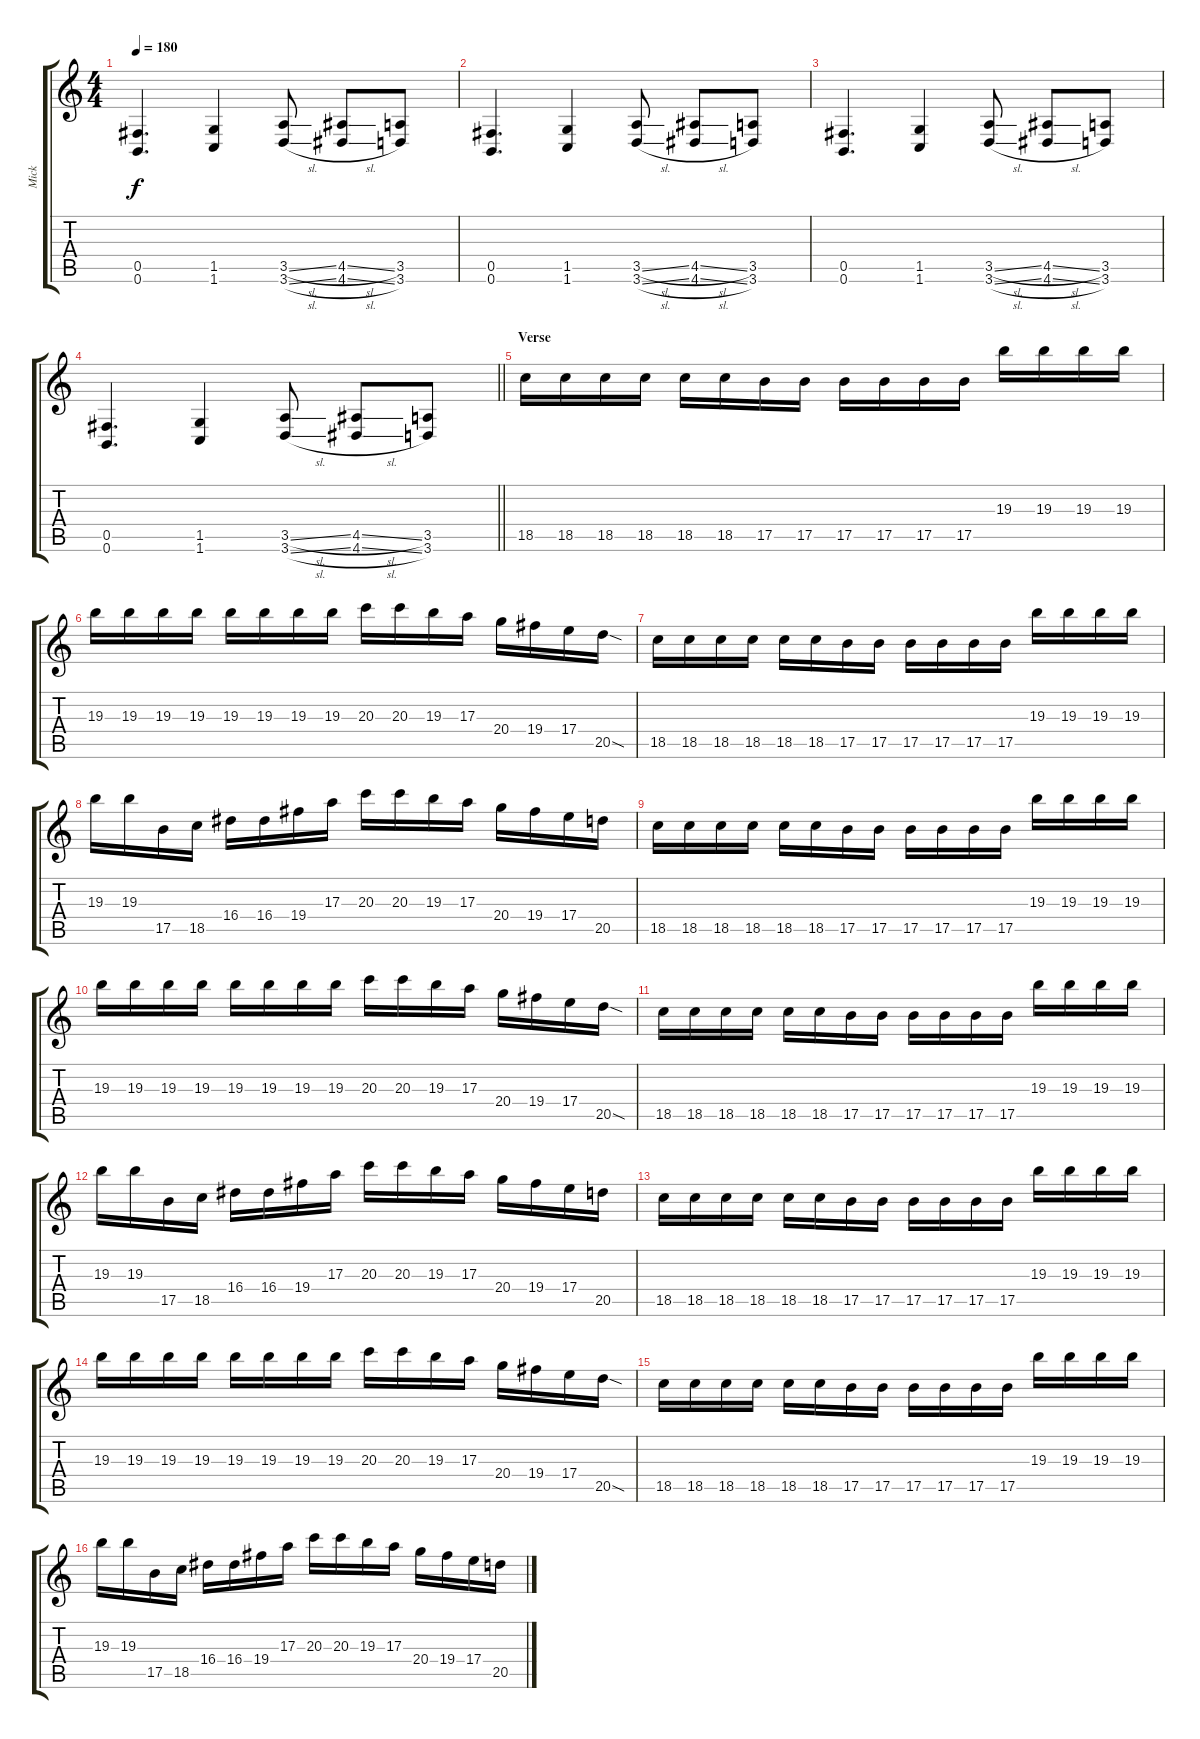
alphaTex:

\track ("Mick" "Mick") {instrument distortionguitar}
\staff {score tabs}
\tuning (Db4 Ab3 E3 B2 Gb2 B1) {hide}
\ts (4 4)
\tempo 180
\clef g2
\ks c
(0.5 0.6).4{d dy f} (1.5 1.6).4 (3.5{sl} 3.6{sl}).8 (4.5{sl} 4.6{sl}).8 (3.5 3.6).8 |
(0.5 0.6).4{d} (1.5 1.6).4 (3.5{sl} 3.6{sl}).8 (4.5{sl} 4.6{sl}).8 (3.5 3.6).8 |
(0.5 0.6).4{d} (1.5 1.6).4 (3.5{sl} 3.6{sl}).8 (4.5{sl} 4.6{sl}).8 (3.5 3.6).8 |
\barLineRight lightlight
(0.5 0.6).4{d} (1.5 1.6).4 (3.5{sl} 3.6{sl}).8 (4.5{sl} 4.6{sl}).8 (3.5 3.6).8 |
\section ("" "Verse")
18.5.16 18.5.16 18.5.16 18.5.16 18.5.16 18.5.16 17.5.16 17.5.16 17.5.16 17.5.16 17.5.16 17.5.16 19.3.16 19.3.16 19.3.16 19.3.16 |
19.3.16 19.3.16 19.3.16 19.3.16 19.3.16 19.3.16 19.3.16 19.3.16 20.3.16 20.3.16 19.3.16 17.3.16 20.4.16 19.4.16 17.4.16 20.5{sod}.16 |
18.5.16 18.5.16 18.5.16 18.5.16 18.5.16 18.5.16 17.5.16 17.5.16 17.5.16 17.5.16 17.5.16 17.5.16 19.3.16 19.3.16 19.3.16 19.3.16 |
19.3.16 19.3.16 17.5.16 18.5.16 16.4.16 16.4.16 19.4.16 17.3.16 20.3.16 20.3.16 19.3.16 17.3.16 20.4.16 19.4.16 17.4.16 20.5.16 |
18.5.16 18.5.16 18.5.16 18.5.16 18.5.16 18.5.16 17.5.16 17.5.16 17.5.16 17.5.16 17.5.16 17.5.16 19.3.16 19.3.16 19.3.16 19.3.16 |
19.3.16 19.3.16 19.3.16 19.3.16 19.3.16 19.3.16 19.3.16 19.3.16 20.3.16 20.3.16 19.3.16 17.3.16 20.4.16 19.4.16 17.4.16 20.5{sod}.16 |
18.5.16 18.5.16 18.5.16 18.5.16 18.5.16 18.5.16 17.5.16 17.5.16 17.5.16 17.5.16 17.5.16 17.5.16 19.3.16 19.3.16 19.3.16 19.3.16 |
19.3.16 19.3.16 17.5.16 18.5.16 16.4.16 16.4.16 19.4.16 17.3.16 20.3.16 20.3.16 19.3.16 17.3.16 20.4.16 19.4.16 17.4.16 20.5.16 |
18.5.16 18.5.16 18.5.16 18.5.16 18.5.16 18.5.16 17.5.16 17.5.16 17.5.16 17.5.16 17.5.16 17.5.16 19.3.16 19.3.16 19.3.16 19.3.16 |
19.3.16 19.3.16 19.3.16 19.3.16 19.3.16 19.3.16 19.3.16 19.3.16 20.3.16 20.3.16 19.3.16 17.3.16 20.4.16 19.4.16 17.4.16 20.5{sod}.16 |
18.5.16 18.5.16 18.5.16 18.5.16 18.5.16 18.5.16 17.5.16 17.5.16 17.5.16 17.5.16 17.5.16 17.5.16 19.3.16 19.3.16 19.3.16 19.3.16 |
19.3.16 19.3.16 17.5.16 18.5.16 16.4.16 16.4.16 19.4.16 17.3.16 20.3.16 20.3.16 19.3.16 17.3.16 20.4.16 19.4.16 17.4.16 20.5.16
